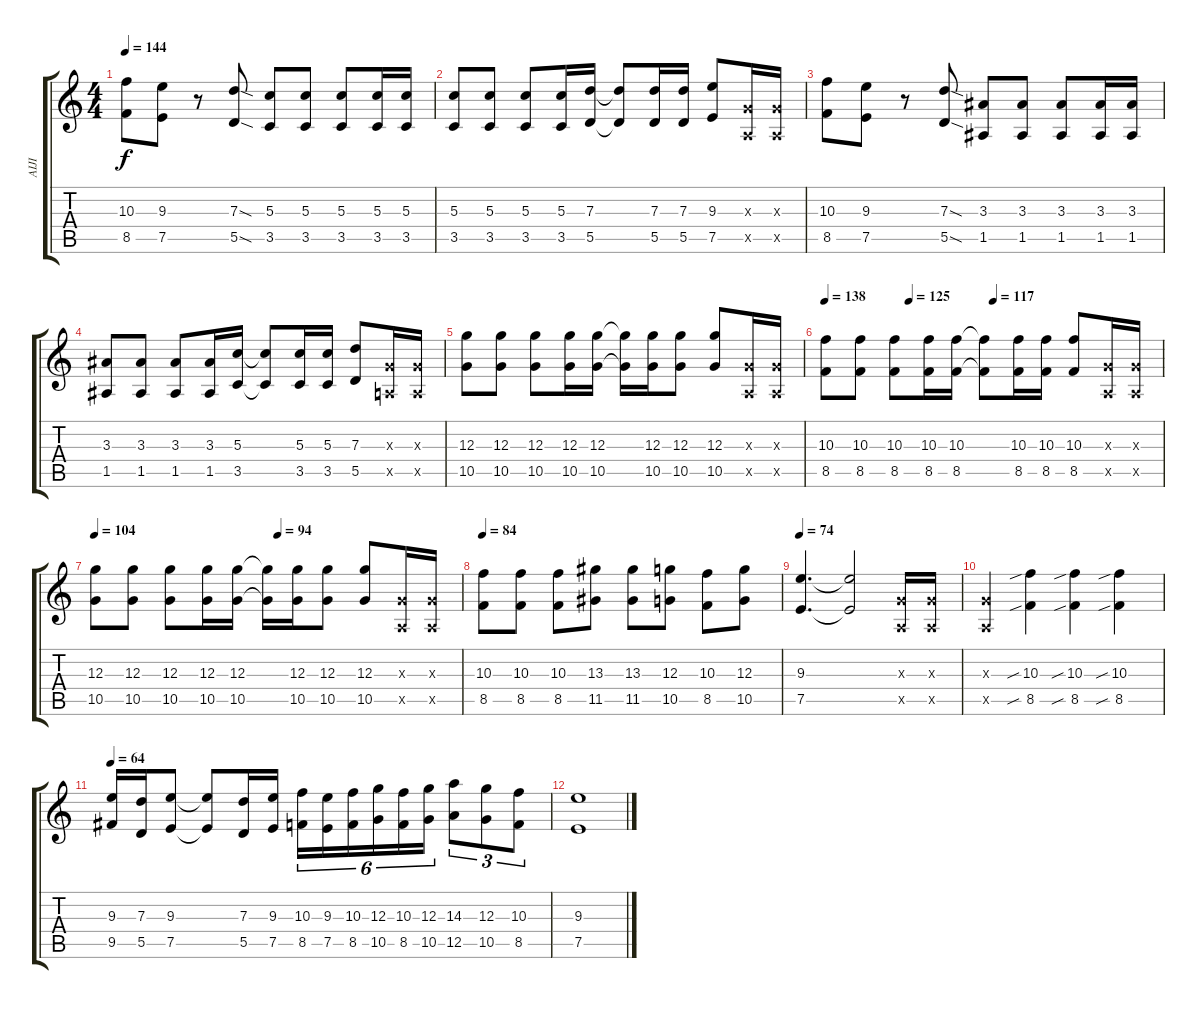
\track ("AIJI" "AIJI") {instrument distortionguitar}
\staff {score tabs}
\tuning (E4 B3 G3 D3 A2 E2) {hide}
\ts (4 4)
\tempo 144
\clef g2
\ks c
(10.3 8.5).8{dy f} (9.3 7.5).8 r.8 (7.3{sod} 5.5{sod}).8 (5.3 3.5).8 (5.3 3.5).8 (5.3 3.5).8 (5.3 3.5).16 (5.3 3.5).16 |
(5.3 3.5).8 (5.3 3.5).8 (5.3 3.5).8 (5.3 3.5).16 (7.3 5.5).16 (7.3{t} 5.5{t}).8 (7.3 5.5).16 (7.3 5.5).16 (9.3 7.5).8 (0.3{x} 0.5{x}).16 (0.3{x} 0.5{x}).16 |
(10.3 8.5).8 (9.3 7.5).8 r.8 (7.3{sod} 5.5{sod}).8 (3.3 1.5).8 (3.3 1.5).8 (3.3 1.5).8 (3.3 1.5).16 (3.3 1.5).16 |
(3.3 1.5).8 (3.3 1.5).8 (3.3 1.5).8 (3.3 1.5).16 (5.3 3.5).16 (5.3{t} 3.5{t}).8 (5.3 3.5).16 (5.3 3.5).16 (7.3 5.5).8 (0.3{x} 0.5{x}).16 (0.3{x} 0.5{x}).16 |
(12.3 10.5).8 (12.3 10.5).8 (12.3 10.5).8 (12.3 10.5).16 (12.3 10.5).16 (12.3{t} 10.5{t}).16 (12.3 10.5).16 (12.3 10.5).8 (12.3 10.5).8 (0.3{x} 0.5{x}).16 (0.3{x} 0.5{x}).16 |
\tempo 138
\tempo (125 0.25)
\tempo (117 0.5)
(10.3 8.5).8 (10.3 8.5).8 (10.3 8.5).8 (10.3 8.5).16 (10.3 8.5).16 (10.3{t} 8.5{t}).8 (10.3 8.5).16 (10.3 8.5).16 (10.3 8.5).8 (0.3{x} 0.5{x}).16 (0.3{x} 0.5{x}).16 |
\tempo 104
\tempo (94 0.5)
(12.3 10.5).8 (12.3 10.5).8 (12.3 10.5).8 (12.3 10.5).16 (12.3 10.5).16 (12.3{t} 10.5{t}).16 (12.3 10.5).16 (12.3 10.5).8 (12.3 10.5).8 (0.3{x} 0.5{x}).16 (0.3{x} 0.5{x}).16 |
\tempo 84
(10.3 8.5).8 (10.3 8.5).8 (10.3 8.5).8 (13.3 11.5).8 (13.3 11.5).8 (12.3 10.5).8 (10.3 8.5).8 (12.3 10.5).8 |
\tempo 74
(9.3 7.5).4{d} (9.3{t} 7.5{t}).2 (0.3{x} 0.5{x}).16 (0.3{x} 0.5{x}).16 |
(0.3{x} 0.5{x}).4 (10.3{sib} 8.5{sib}).4 (10.3{sib} 8.5{sib}).4 (10.3{sib} 8.5{sib}).4 |
\tempo 64
(9.3 9.5).16 (7.3 5.5).16 (9.3 7.5).8 (9.3{t} 7.5{t}).8 (7.3 5.5).16{txt ""} (9.3 7.5).16 (10.3 8.5).16{tu (6 4)} (9.3 7.5).16{tu (6 4)} (10.3 8.5).16{tu (6 4)} (12.3 10.5).16{tu (6 4)} (10.3 8.5).16{tu (6 4)} (12.3 10.5).16{tu (6 4)} (14.3 12.5).8{tu (3 2)} (12.3 10.5).8{tu (3 2)} (10.3 8.5).8{tu (3 2)} |
(9.3 7.5).1
